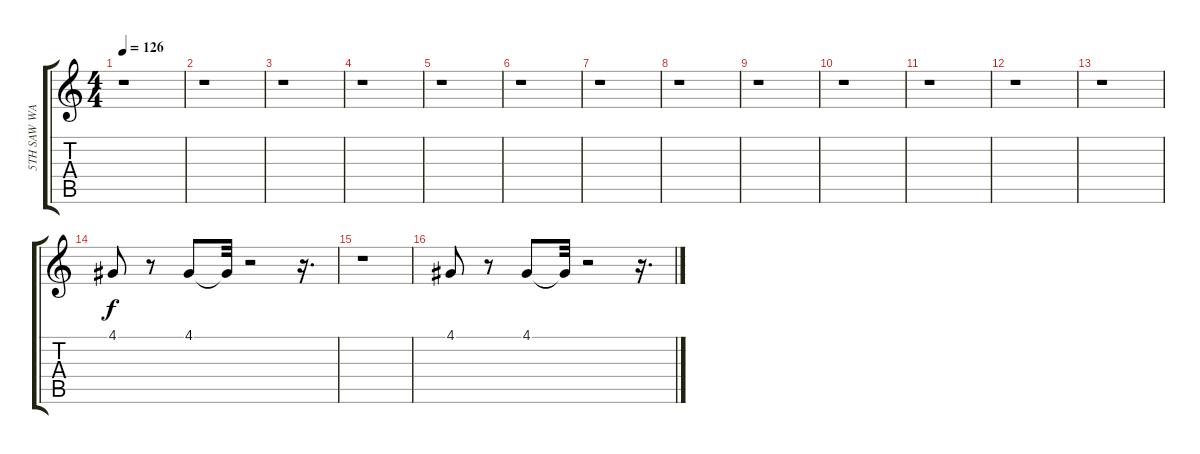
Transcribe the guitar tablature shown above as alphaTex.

\track ("5TH SAW WA" "5TH SAW WA") {instrument lead7fifths}
\staff {score tabs}
\tuning (E4 B3 G3 D3 A2 E2) {hide}
\ts (4 4)
\tempo 126
\clef g2
\ks c
r.1{dy f} |
r.1 |
r.1 |
r.1 |
r.1 |
r.1 |
r.1 |
r.1 |
r.1 |
r.1 |
r.1 |
r.1 |
r.1 |
4.1.8 r.8 4.1.8 4.1{t}.32 r.2 r.16{d} |
r.1 |
4.1.8 r.8 4.1.8 4.1{t}.32 r.2 r.16{d}
